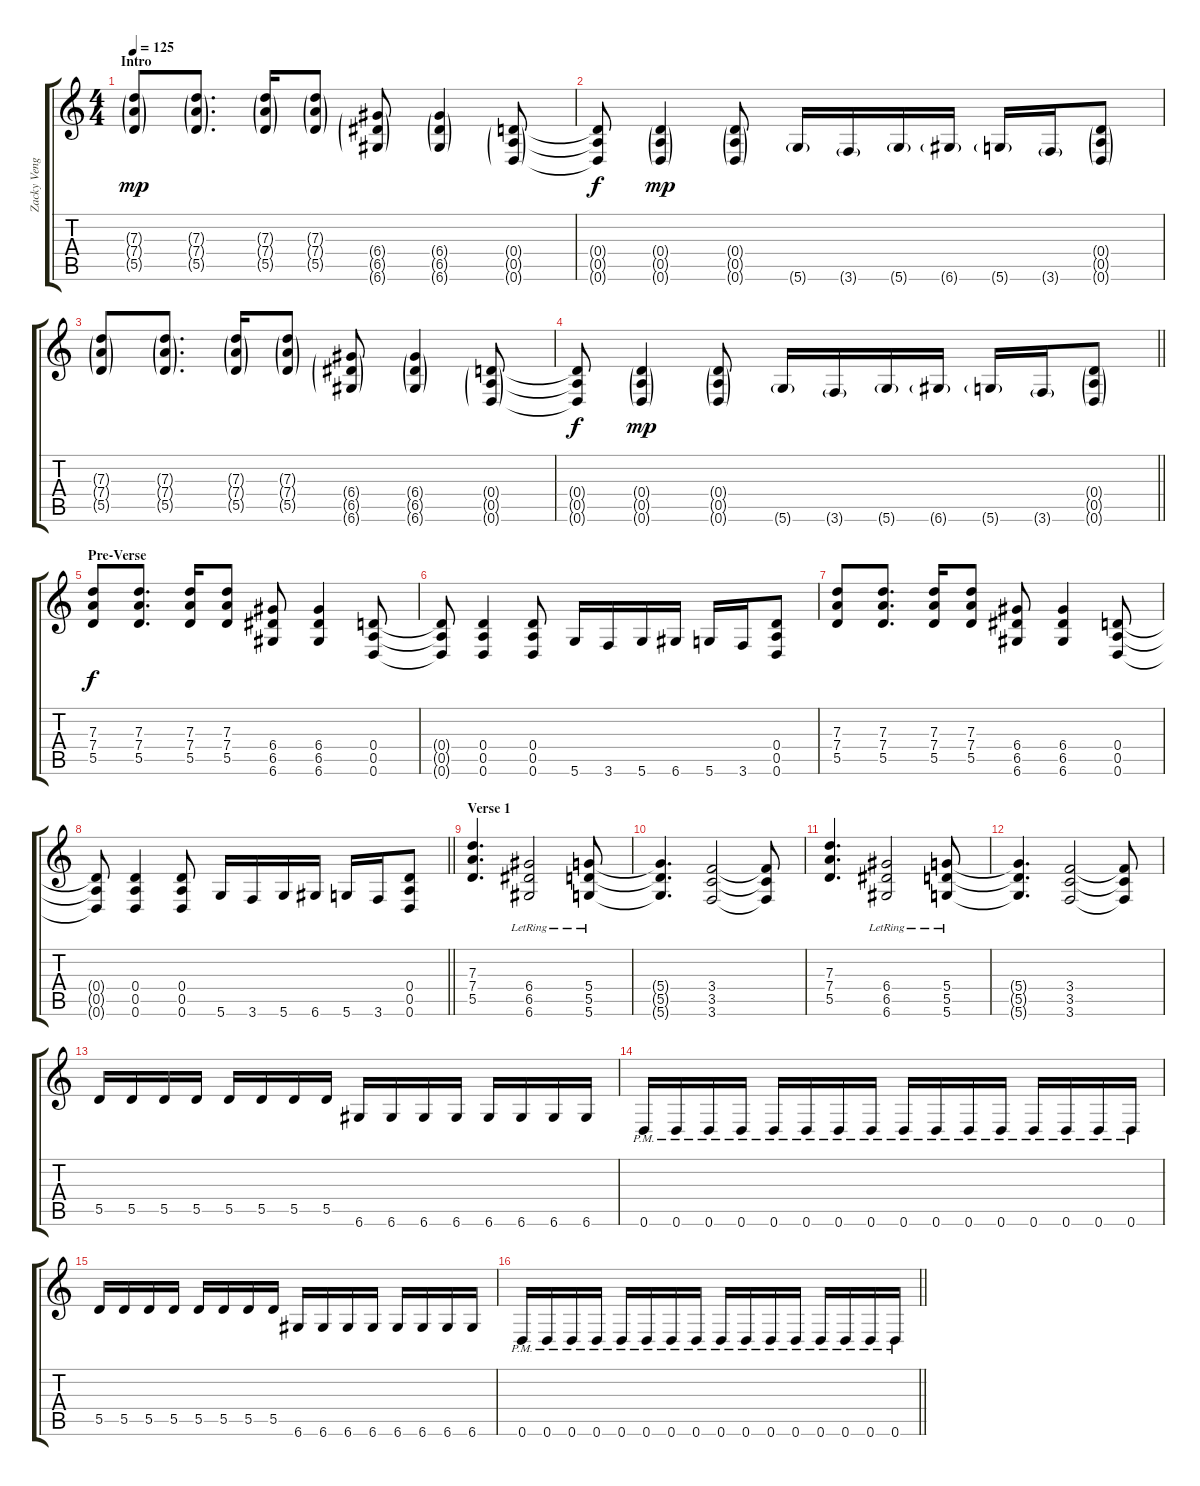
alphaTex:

\track ("Zacky Vengeance" "Zacky Veng") {instrument distortionguitar}
\staff {score tabs}
\tuning (E4 B3 G3 D3 A2 D2) {hide}
\ts (4 4)
\section ("" "Intro")
\tempo 125
\clef g2
\ks c
(7.3{g} 7.4{g} 5.5{g}).8{dy mp volume 10 instrument distortionguitar} (7.3{g} 7.4{g} 5.5{g}).8{d} (7.3{g} 7.4{g} 5.5{g}).16 (7.3{g} 7.4{g} 5.5{g}).8 (6.4{g} 6.5{g} 6.6{g}).8 (6.4{g} 6.5{g} 6.6{g}).4 (0.4{g} 0.5{g} 0.6{g}).8 |
(0.4{t} 0.5{t} 0.6{t}).8{dy f} (0.4{g} 0.5{g} 0.6{g}).4{dy mp} (0.4{g} 0.5{g} 0.6{g}).8 5.6{g}.16 3.6{g}.16 5.6{g}.16 6.6{g}.16 5.6{g}.16 3.6{g}.16 (0.4{g} 0.5{g} 0.6{g}).8 |
(7.3{g} 7.4{g} 5.5{g}).8{volume 10} (7.3{g} 7.4{g} 5.5{g}).8{d} (7.3{g} 7.4{g} 5.5{g}).16 (7.3{g} 7.4{g} 5.5{g}).8 (6.4{g} 6.5{g} 6.6{g}).8 (6.4{g} 6.5{g} 6.6{g}).4 (0.4{g} 0.5{g} 0.6{g}).8 |
\barLineRight lightlight
(0.4{t} 0.5{t} 0.6{t}).8{dy f} (0.4{g} 0.5{g} 0.6{g}).4{dy mp} (0.4{g} 0.5{g} 0.6{g}).8 5.6{g}.16 3.6{g}.16 5.6{g}.16 6.6{g}.16 5.6{g}.16 3.6{g}.16 (0.4{g} 0.5{g} 0.6{g}).8 |
\section ("" "Pre-Verse")
(7.3 7.4 5.5).8{dy f volume 12 instrument distortionguitar} (7.3 7.4 5.5).8{d} (7.3 7.4 5.5).16 (7.3 7.4 5.5).8 (6.4 6.5 6.6).8 (6.4 6.5 6.6).4 (0.4 0.5 0.6).8 |
(0.4{t} 0.5{t} 0.6{t}).8 (0.4 0.5 0.6).4 (0.4 0.5 0.6).8 5.6.16 3.6.16 5.6.16 6.6.16 5.6.16 3.6.16 (0.4 0.5 0.6).8 |
(7.3 7.4 5.5).8{volume 12} (7.3 7.4 5.5).8{d} (7.3 7.4 5.5).16 (7.3 7.4 5.5).8 (6.4 6.5 6.6).8 (6.4 6.5 6.6).4 (0.4 0.5 0.6).8 |
\barLineRight lightlight
(0.4{t} 0.5{t} 0.6{t}).8 (0.4 0.5 0.6).4 (0.4 0.5 0.6).8 5.6.16 3.6.16 5.6.16 6.6.16 5.6.16 3.6.16 (0.4 0.5 0.6).8 |
\section ("" "Verse 1")
(7.3 7.4 5.5).4{d} (6.4{lr} 6.5{lr} 6.6{lr}).2 (5.4{lr} 5.5{lr} 5.6{lr}).8 |
(5.4{t} 5.5{t} 5.6{t}).4{d} (3.4 3.5 3.6).2 (3.4{t} 3.5{t} 3.6{t}).8 |
(7.3 7.4 5.5).4{d} (6.4{lr} 6.5{lr} 6.6{lr}).2 (5.4{lr} 5.5{lr} 5.6{lr}).8 |
(5.4{t} 5.5{t} 5.6{t}).4{d} (3.4 3.5 3.6).2 (3.4{t} 3.5{t} 3.6{t}).8 |
5.5.16{volume 14} 5.5.16 5.5.16 5.5.16 5.5.16 5.5.16 5.5.16 5.5.16 6.6.16 6.6.16 6.6.16 6.6.16 6.6.16 6.6.16 6.6.16 6.6.16 |
0.6{pm}.16 0.6{pm}.16 0.6{pm}.16 0.6{pm}.16 0.6{pm}.16 0.6{pm}.16 0.6{pm}.16 0.6{pm}.16 0.6{pm}.16 0.6{pm}.16 0.6{pm}.16 0.6{pm}.16 0.6{pm}.16 0.6{pm}.16 0.6{pm}.16 0.6{pm}.16 |
5.5.16 5.5.16 5.5.16 5.5.16 5.5.16 5.5.16 5.5.16 5.5.16 6.6.16 6.6.16 6.6.16 6.6.16 6.6.16 6.6.16 6.6.16 6.6.16 |
\barLineRight lightlight
0.6{pm}.16 0.6{pm}.16 0.6{pm}.16 0.6{pm}.16 0.6{pm}.16 0.6{pm}.16 0.6{pm}.16 0.6{pm}.16 0.6{pm}.16 0.6{pm}.16 0.6{pm}.16 0.6{pm}.16 0.6{pm}.16 0.6{pm}.16 0.6{pm}.16 0.6{pm}.16
